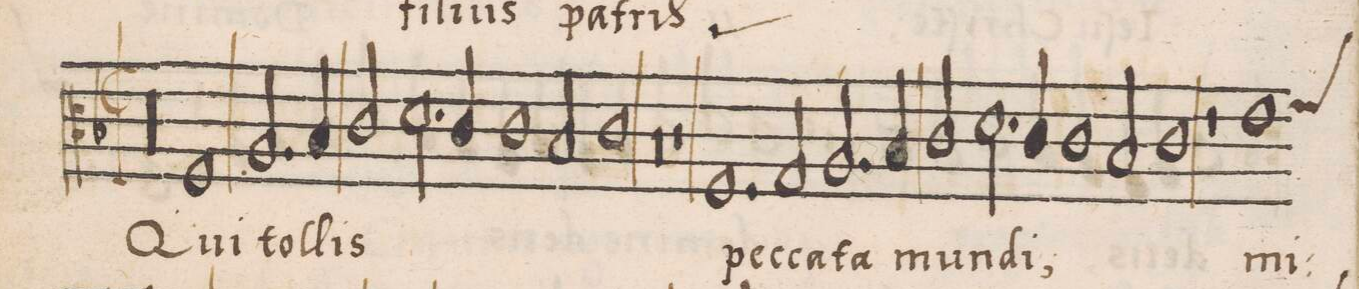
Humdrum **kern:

**kern	**text
*I"ALTVS	*
*clefC3	*
*k[b-]	*
*met(C|)	*
*M2/1	*
*M2/1	*
*met(C|)	*
00r	.
=95-	=95-
=96-	=96-
1F/	Qui
2.A/	tol-
4B-/	.
=97-	=97-
2c/	-lis
2.d\	.
4c/	.
1c\	.
=98-	=98-
2B-/	.
1c\	.
=99-	=99-
0r	.
=100-	=100-
1r	.
1.F/	pec-
=101-	=101-
2G/	.
2.A/	-ca-
4B-/	-ta
=102-	=102-
2c/	mun-
2.d\	.
4c/	.
1c\	-di,
=103-	=103-
2B-/	.
1c\	.
=104-	=104-
1r	.
*custos:f	*
1e\	mi-
=105-	=105-
*-	*-
